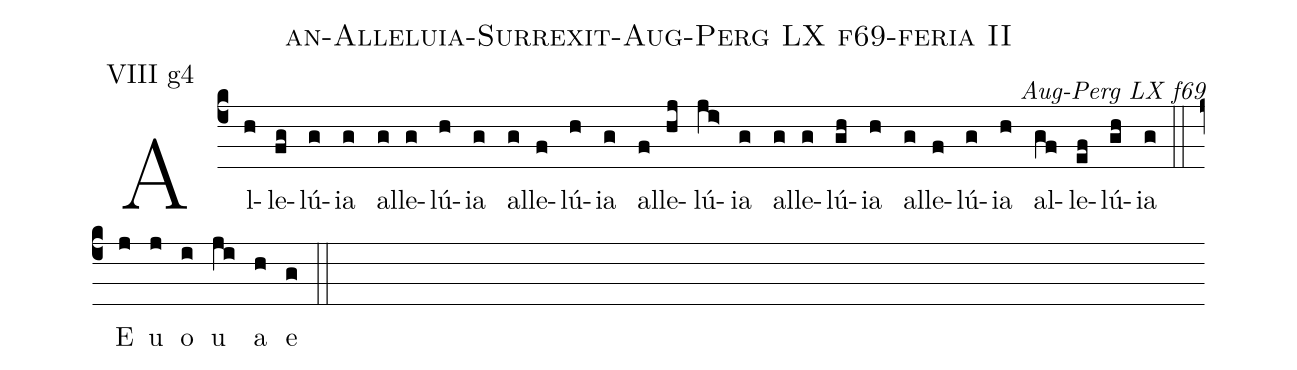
name: an-Alleluia-Surrexit-Aug-Perg LX f69-feria II;
commentary: Aug-Perg LX f69;
annotation: VIII g4 ;
%%
(c4) Al(h)le(fg)lú(g)ia(g) al(g)le(g)lú(h)ia(g) al(g)le(f)lú(h)ia(g) al(f)le(hj)lú(ji>)ia(g) al(g)le(g)lú(gh)ia(h) al(g)le(f)lú(g)ia(h) al(gf)le(ef)lú(gh)ia(g) (::) E(j) u(j) o(i) u(ji) a(h) e(g) (::)
